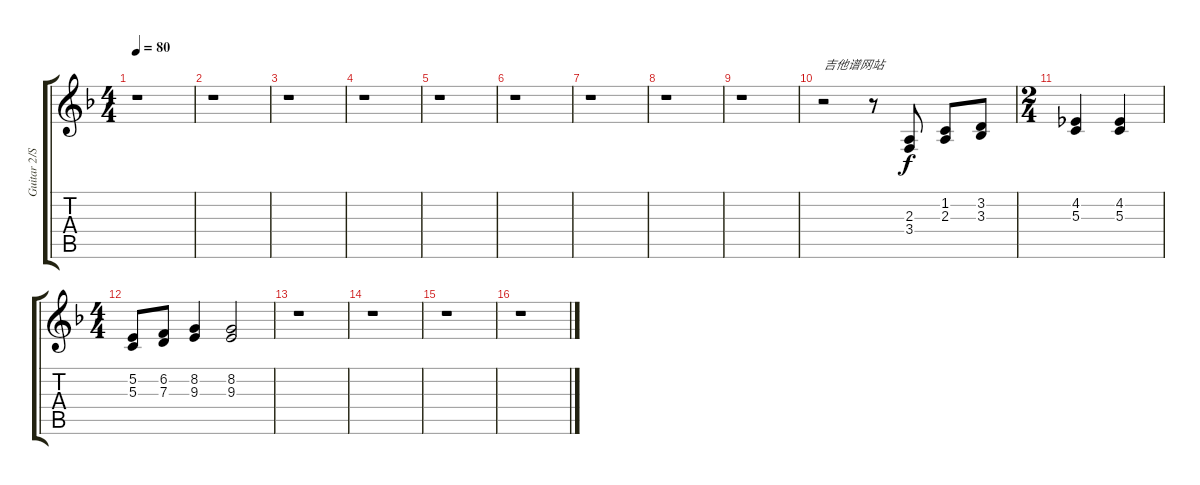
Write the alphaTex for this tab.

\track ("Guitar 2/Strings" "Guitar 2/S") {instrument stringensemble1}
\staff {score tabs}
\tuning (E4 B3 G3 D3 A2 E2) {hide}
\ts (4 4)
\tempo 80
\clef g2
\ks f
r.1{dy f} |
r.1 |
r.1 |
r.1 |
r.1 |
r.1 |
r.1 |
r.1 |
r.1 |
r.2{txt "吉他谱网站"} r.8 (2.3 3.4).8 (1.2 2.3).8 (3.2 3.3).8 |
\ts (2 4)
(4.2 5.3).4 (4.2 5.3).4 |
\ts (4 4)
(5.2 5.3).8 (6.2 7.3).8 (8.2 9.3).4 (8.2 9.3).2 |
r.1 |
r.1 |
r.1 |
r.1
